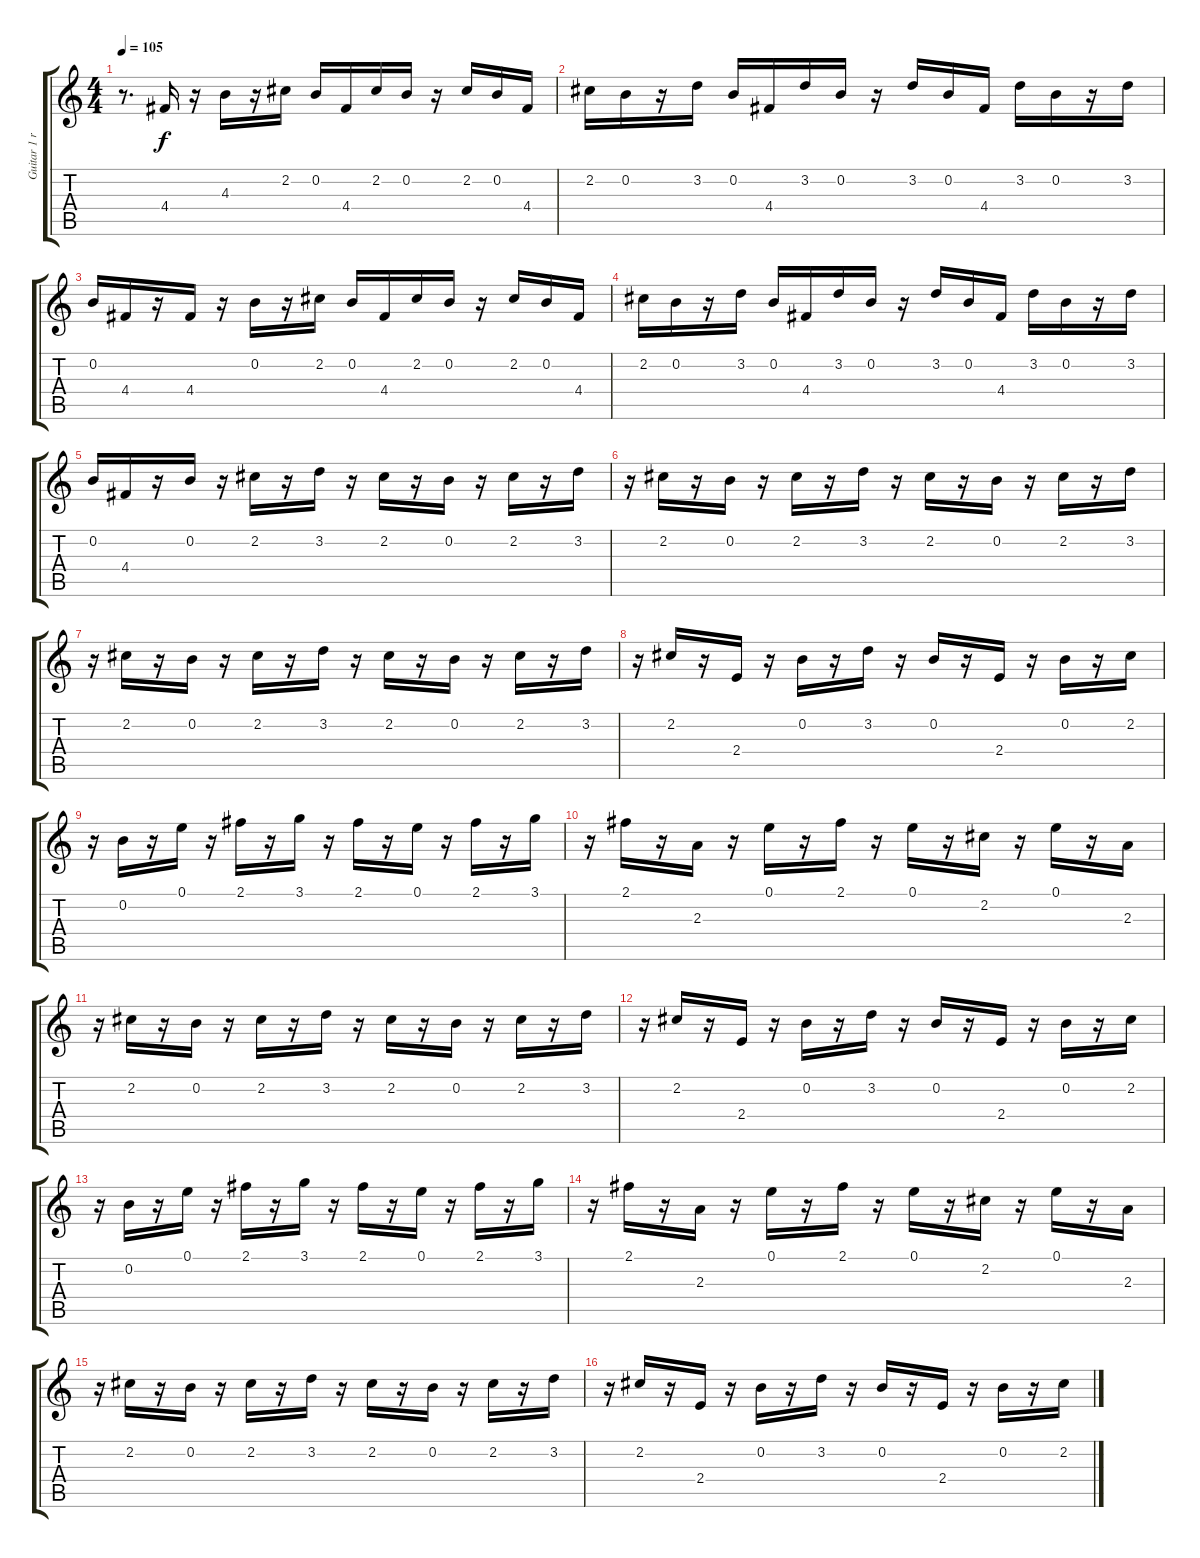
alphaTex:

\track ("Guitar 1 rev." "Guitar 1 r") {instrument electricguitarjazz}
\staff {score tabs}
\tuning (E4 B3 G3 D3 A2 E2) {hide}
\ts (4 4)
\tempo 105
\clef g2
\ks c
r.8{d dy f instrument electricguitarjazz} 4.4.16 r.16 4.3.16 r.16 2.2.16 0.2.16 4.4.16 2.2.16 0.2.16 r.16 2.2.16 0.2.16 4.4.16 |
2.2.16 0.2.16 r.16 3.2.16 0.2.16 4.4.16 3.2.16 0.2.16 r.16 3.2.16 0.2.16 4.4.16 3.2.16 0.2.16 r.16 3.2.16 |
0.2.16 4.4.16 r.16 4.4.16 r.16 0.2.16 r.16 2.2.16 0.2.16 4.4.16 2.2.16 0.2.16 r.16 2.2.16 0.2.16 4.4.16 |
2.2.16 0.2.16 r.16 3.2.16 0.2.16 4.4.16 3.2.16 0.2.16 r.16 3.2.16 0.2.16 4.4.16 3.2.16 0.2.16 r.16 3.2.16 |
0.2.16 4.4.16 r.16 0.2.16 r.16 2.2.16 r.16 3.2.16 r.16 2.2.16 r.16 0.2.16 r.16 2.2.16 r.16 3.2.16 |
r.16 2.2.16 r.16 0.2.16 r.16 2.2.16 r.16 3.2.16 r.16 2.2.16 r.16 0.2.16 r.16 2.2.16 r.16 3.2.16 |
r.16 2.2.16 r.16 0.2.16 r.16 2.2.16 r.16 3.2.16 r.16 2.2.16 r.16 0.2.16 r.16 2.2.16 r.16 3.2.16 |
r.16 2.2.16 r.16 2.4.16 r.16 0.2.16 r.16 3.2.16 r.16 0.2.16 r.16 2.4.16 r.16 0.2.16 r.16 2.2.16 |
r.16 0.2.16 r.16 0.1.16 r.16 2.1.16 r.16 3.1.16 r.16 2.1.16 r.16 0.1.16 r.16 2.1.16 r.16 3.1.16 |
r.16 2.1.16 r.16 2.3.16 r.16 0.1.16 r.16 2.1.16 r.16 0.1.16 r.16 2.2.16 r.16 0.1.16 r.16 2.3.16 |
r.16 2.2.16 r.16 0.2.16 r.16 2.2.16 r.16 3.2.16 r.16 2.2.16 r.16 0.2.16 r.16 2.2.16 r.16 3.2.16 |
r.16 2.2.16 r.16 2.4.16 r.16 0.2.16 r.16 3.2.16 r.16 0.2.16 r.16 2.4.16 r.16 0.2.16 r.16 2.2.16 |
r.16 0.2.16 r.16 0.1.16 r.16 2.1.16 r.16 3.1.16 r.16 2.1.16 r.16 0.1.16 r.16 2.1.16 r.16 3.1.16 |
r.16 2.1.16 r.16 2.3.16 r.16 0.1.16 r.16 2.1.16 r.16 0.1.16 r.16 2.2.16 r.16 0.1.16 r.16 2.3.16 |
r.16 2.2.16 r.16 0.2.16 r.16 2.2.16 r.16 3.2.16 r.16 2.2.16 r.16 0.2.16 r.16 2.2.16 r.16 3.2.16 |
r.16 2.2.16 r.16 2.4.16 r.16 0.2.16 r.16 3.2.16 r.16 0.2.16 r.16 2.4.16 r.16 0.2.16 r.16 2.2.16
